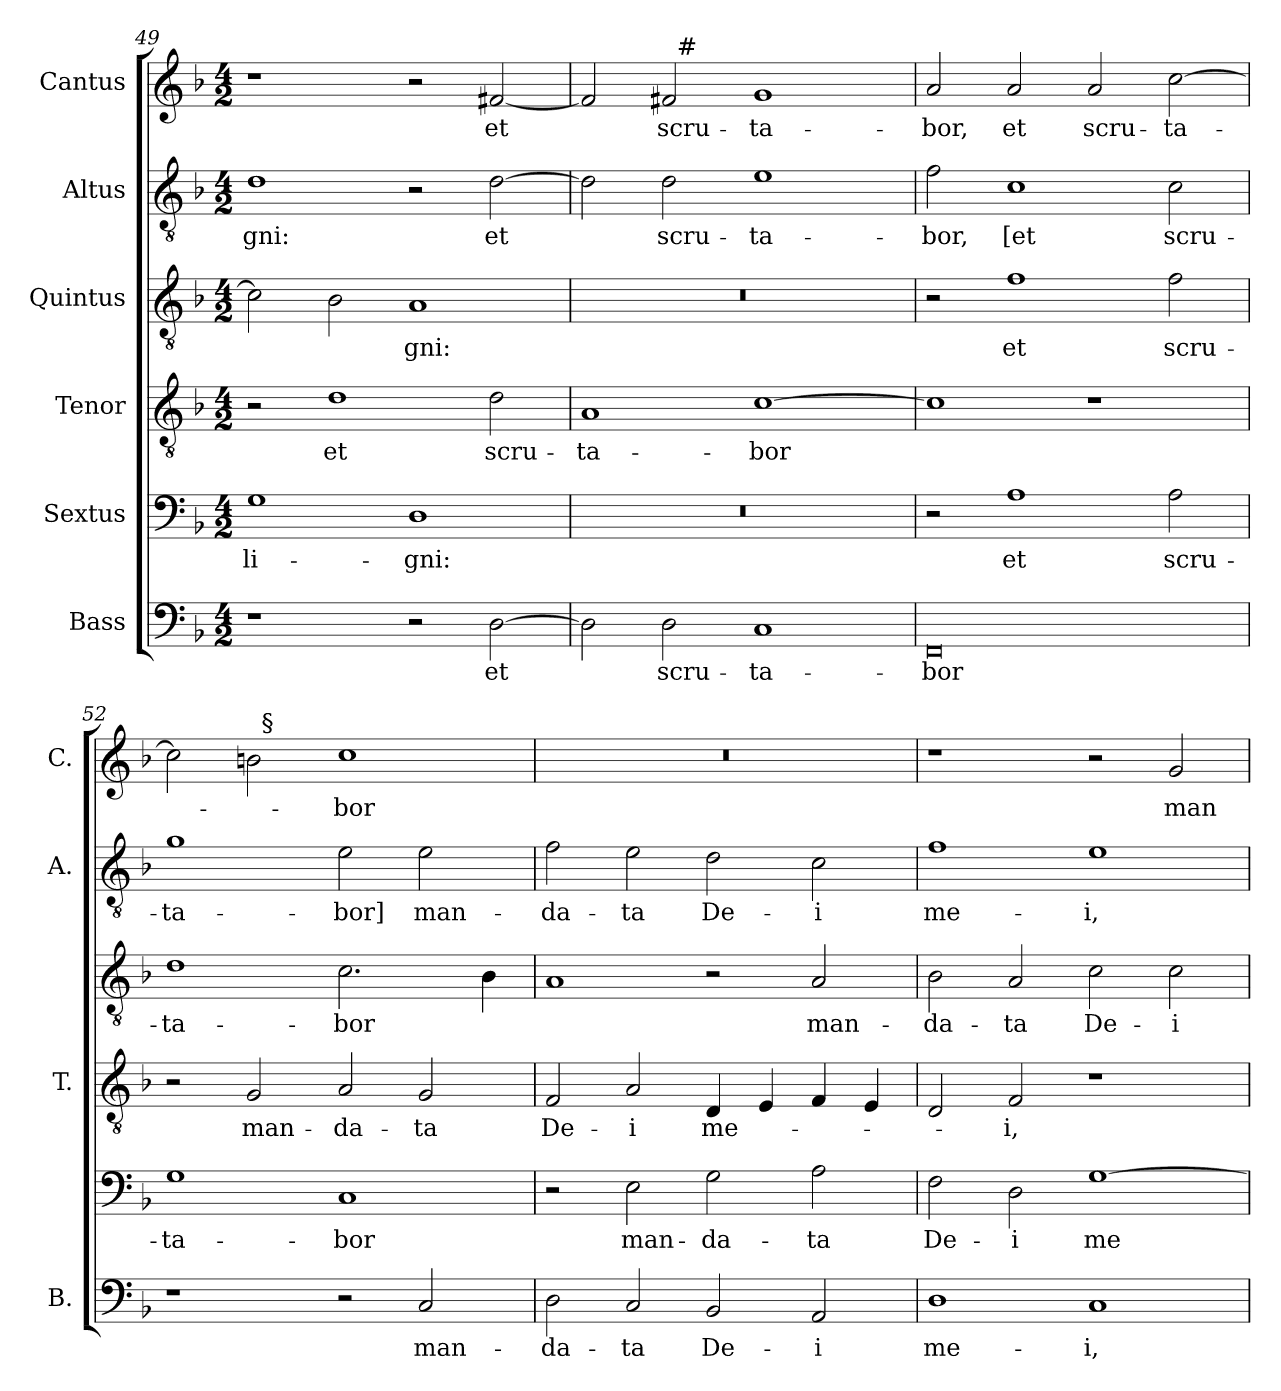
**kern	**text	**kern	**text	**kern	**text	**kern	**text	**kern	**text	**kern	**text
*part6	*part6	*part5	*part5	*part4	*part4	*part3	*part3	*part2	*part2	*part1	*part1
*staff6	*staff6	*staff5	*staff5	*staff4	*staff4	*staff3	*staff3	*staff2	*staff2	*staff1	*staff1
*I"Bass	*	*I"Sextus	*	*I"Tenor	*	*I"Quintus	*	*I"Altus	*	*I"Cantus	*
*I'B.	*	*	*	*I'T.	*	*	*	*I'A.	*	*I'C.	*
*clefF4	*	*clefF4	*	*clefGv2	*	*clefGv2	*	*clefGv2	*	*clefG2	*
*	*	*	*	*ITrd7c12	*	*ITrd7c12	*	*ITrd7c12	*	*	*
*k[b-]	*	*k[b-]	*	*k[b-]	*	*k[b-]	*	*k[b-]	*	*k[b-]	*
*d:	*	*d:	*	*d:	*	*d:	*	*d:	*	*d:	*
*M4/2	*	*M4/2	*	*M4/2	*	*M4/2	*	*M4/2	*	*M4/2	*
=49	=49	=49	=49	=49	=49	=49	=49	=49	=49	=49	=49
!	!	!	!LO:LY:b	!	!	!	!	!	!LO:LY:b	!	!
1r	.	1G	-li-	2r	.	2C\]	.	1D	-gni:	1r	.
!	!	!	!	!	!LO:LY:b	!	!	!	!	!	!
.	.	.	.	1D	et	2BB-\	.	.	.	.	.
!	!	!	!LO:LY:b	!	!	!	!LO:LY:b	!	!	!	!
2r	.	1D	-gni:	.	.	1AA	-gni:	2r	.	2r	.
!	!LO:LY:b	!	!	!	!LO:LY:b	!	!	!	!LO:LY:b	!	!LO:LY:b
[>2D\	et	.	.	2D\	scru-	.	.	[>2D\	et	[<2f#X/	et
=50	=50	=50	=50	=50	=50	=50	=50	=50	=50	=50	=50
!	!	!LO:N:vis=1	!	!	!LO:LY:b	!LO:N:vis=1	!	!	!	!	!
*	*	*	*	*	*	*	*	*	*	*^	*
2D\]	.	0r	.	1AA	-ta-	0r	.	2D\]	.	2f#/]	2ryy	.
!	!LO:LY:b	!	!	!	!	!	!	!	!LO:LY:b	!	!	!LO:LY:b
2D\	scru-	.	.	.	.	.	.	2D\	scru-	2f#/	32ryy	scru-
!	!	!	!	!	!	!	!	!	!	!	!LO:TX:a:t=#	!
.	.	.	.	.	.	.	.	.	.	.	1ryy	.
!	!LO:LY:b	!	!	!	!LO:LY:b	!	!	!	!LO:LY:b	!	!	!LO:LY:b
1C	-ta-	.	.	[>1C	-bor	.	.	1E	-ta-	1g	.	-ta-
.	.	.	.	.	.	.	.	.	.	.	4...ryy	.
=51	=51	=51	=51	=51	=51	=51	=51	=51	=51	=51	=51	=51
!	!LO:LY:b	!	!	!	!	!	!	!	!LO:LY:b	!	!	!LO:LY:b
*	*	*	*	*	*	*	*	*	*	*v	*v	*
0FF	-bor	2r	.	1C]	.	2r	.	2F\	-bor,	2a/	-bor,
!	!	!	!LO:LY:b	!	!	!	!LO:LY:b	!	!LO:LY:b	!	!LO:LY:b
.	.	1A	et	.	.	1F	et	1C	[et	2a/	et
!	!	!	!	!	!	!	!	!	!	!	!LO:LY:b
.	.	.	.	1r	.	.	.	.	.	2a/	scru-
!	!	!	!LO:LY:b	!	!	!	!LO:LY:b	!	!LO:LY:b	!	!LO:LY:b
.	.	2A\	scru-	.	.	2F\	scru-	2C\	scru-	[>2cc\	-ta-
!!LO:PB:g=z
=52	=52	=52	=52	=52	=52	=52	=52	=52	=52	=52	=52
!	!	!	!LO:LY:b	!	!	!	!LO:LY:b	!	!LO:LY:b	!	!
*	*	*	*	*	*	*	*	*	*	*^	*
1r	.	1G	-ta-	2r	.	1D	-ta-	1G	-ta-	2cc\]	2ryy	.
!	!	!	!	!	!LO:LY:b	!	!	!	!	!	!	!
.	.	.	.	2GG/	man-	.	.	.	.	2b\	32ryy	.
!	!	!	!	!	!	!	!	!	!	!	!LO:TX:a:t=§	!
.	.	.	.	.	.	.	.	.	.	.	1ryy	.
!	!	!	!LO:LY:b	!	!LO:LY:b	!	!LO:LY:b	!	!LO:LY:b	!	!	!LO:LY:b
2r	.	1C	-bor	2AA/	-da-	2.C\	-bor	2E\	-bor]	1cc	.	-bor
!	!LO:LY:b	!	!	!	!LO:LY:b	!	!	!	!LO:LY:b	!	!	!
2C/	man-	.	.	2GG/	-ta	.	.	2E\	man-	.	.	.
.	.	.	.	.	.	.	.	.	.	.	4...ryy	.
.	.	.	.	.	.	4BB-\	.	.	.	.	.	.
=53	=53	=53	=53	=53	=53	=53	=53	=53	=53	=53	=53	=53
!	!LO:LY:b	!	!	!	!LO:LY:b	!	!	!	!LO:LY:b	!LO:N:vis=1	!	!
*	*	*	*	*	*	*	*	*	*	*v	*v	*
2D\	-da-	2r	.	2FF/	De-	1AA	.	2F\	-da-	0r	.
!	!LO:LY:b	!	!LO:LY:b	!	!LO:LY:b	!	!	!	!LO:LY:b	!	!
2C/	-ta	2E\	man-	2AA/	-i	.	.	2E\	-ta	.	.
!	!LO:LY:b	!	!LO:LY:b	!	!LO:LY:b	!	!	!	!LO:LY:b	!	!
2BB-/	De-	2G\	-da-	4DD/	me-	2r	.	2D\	De-	.	.
.	.	.	.	4EE/	.	.	.	.	.	.	.
!	!LO:LY:b	!	!LO:LY:b	!	!	!	!LO:LY:b	!	!LO:LY:b	!	!
2AA/	-i	2A\	-ta	4FF/	.	2AA/	man-	2C\	-i	.	.
.	.	.	.	4EE/	.	.	.	.	.	.	.
=54	=54	=54	=54	=54	=54	=54	=54	=54	=54	=54	=54
!	!LO:LY:b	!	!LO:LY:b	!	!	!	!LO:LY:b	!	!LO:LY:b	!	!
1D	me-	2F\	De-	2DD/	.	2BB-\	-da-	1F	me-	1r	.
!	!	!	!LO:LY:b	!	!LO:LY:b	!	!LO:LY:b	!	!	!	!
.	.	2D\	-i	2FF/	-i,	2AA/	-ta	.	.	.	.
!	!LO:LY:b	!	!LO:LY:b	!	!	!	!LO:LY:b	!	!LO:LY:b	!	!
1C	-i,	[>1G	me-	1r	.	2C\	De-	1E	-i,	2r	.
!	!	!	!	!	!	!	!LO:LY:b	!	!	!	!LO:LY:b
.	.	.	.	.	.	2C\	-i	.	.	2g/	man-
=	=	=	=	=	=	=	=	=	=	=	=
*-	*-	*-	*-	*-	*-	*-	*-	*-	*-	*-	*-
